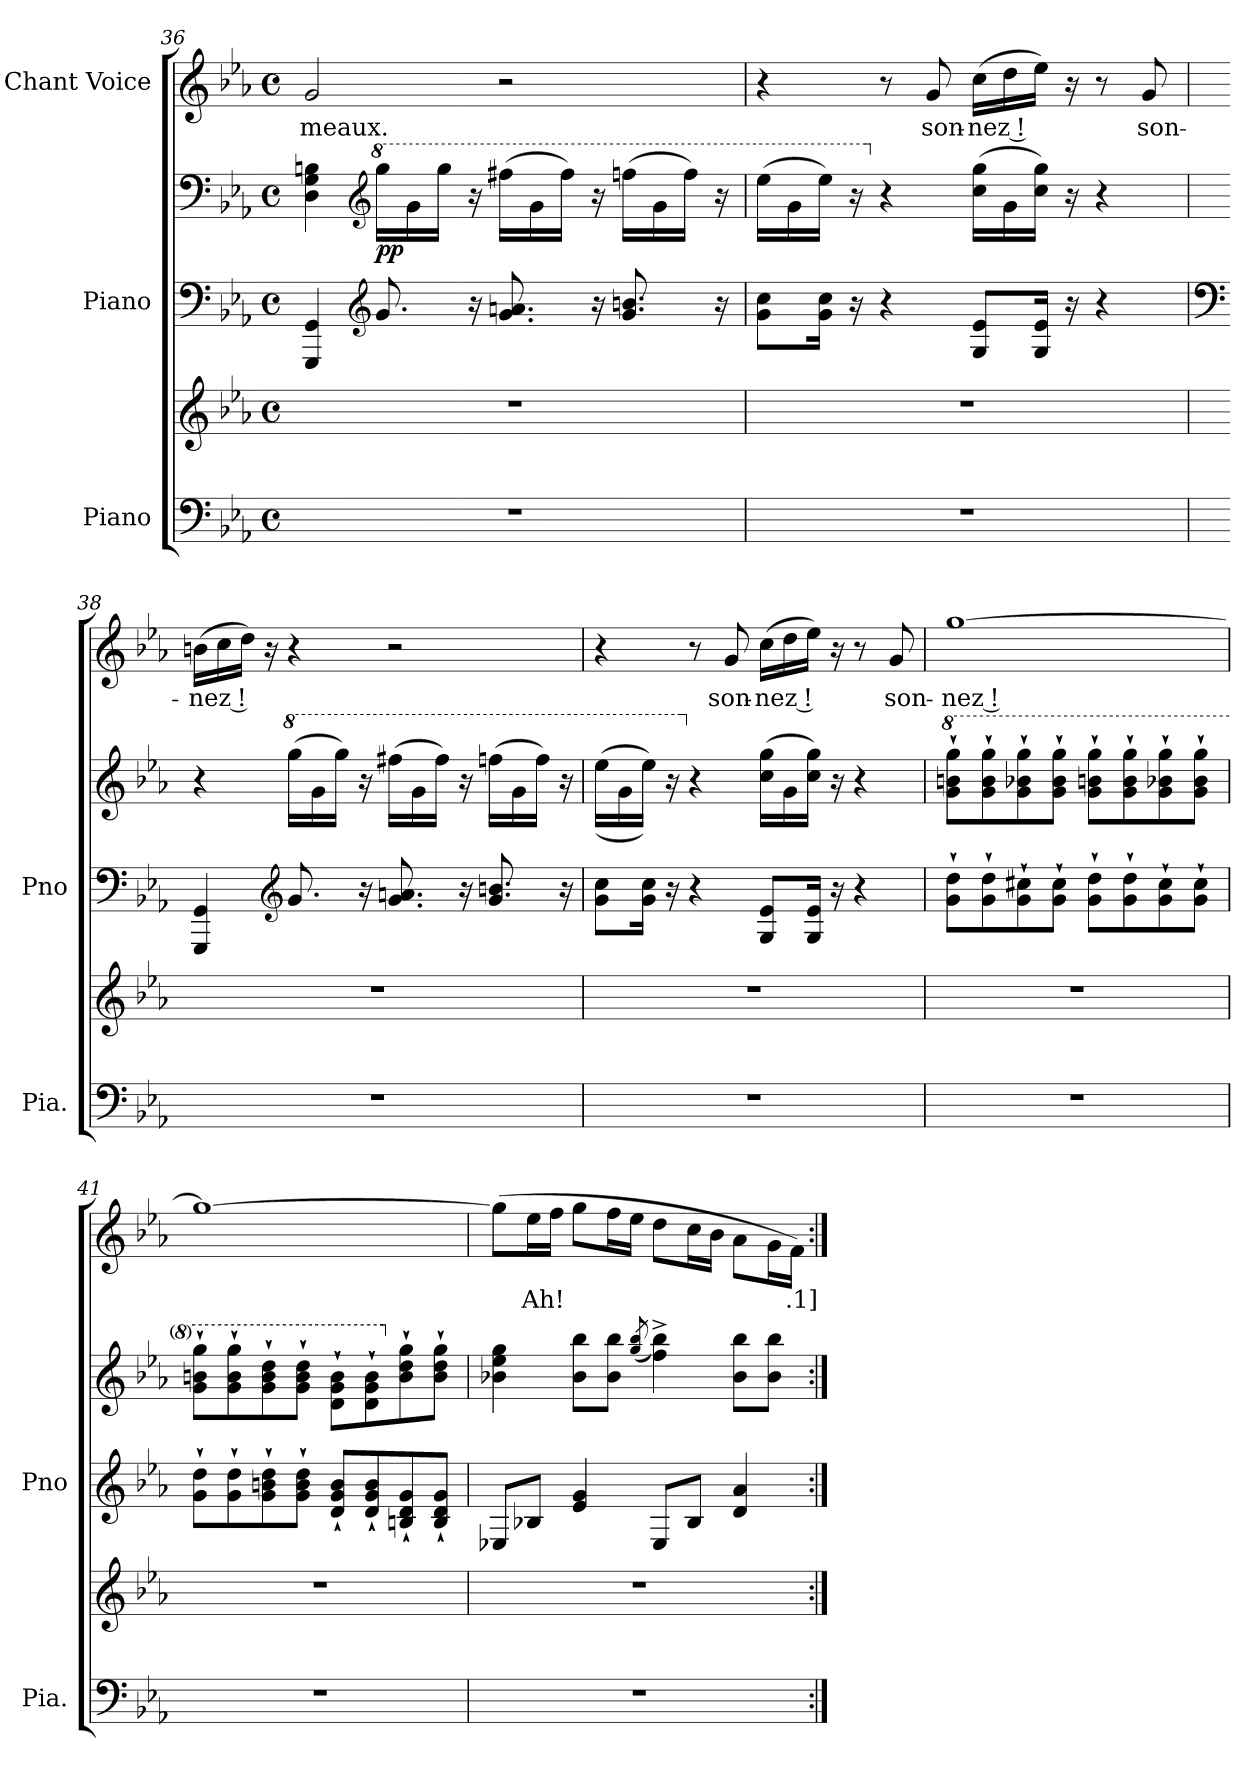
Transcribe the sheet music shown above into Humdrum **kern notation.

**kern	**kern	**kern	**kern	**dynam	**kern	**text
*part3	*part3	*part2	*part2	*part2	*part1	*part1
*staff5	*staff4	*staff3	*staff2	*staff2/3	*staff1	*staff1
*I"Piano	*	*I"Piano	*	*	*I"Chant Voice	*
*I'Pia.	*	*I'Pno	*	*	*	*
*clefF4	*clefG2	*clefF4	*clefF4	*	*clefG2	*
*k[b-e-a-]	*k[b-e-a-]	*k[b-e-a-]	*k[b-e-a-]	*	*k[b-e-a-]	*
*M4/4	*M4/4	*M4/4	*M4/4	*	*M4/4	*
*met(c)	*met(c)	*met(c)	*met(c)	*	*met(c)	*
=36	=36	=36	=36	=36	=36	=36
!	!	!	!	!	!	!LO:LY:b
1r	1r	4GGG/ 4GG/	4D\ 4G\ 4Bn\	.	2g/	-meaux.
*	*	*clefG2	*clefG2	*	*	*
*	*	*	*8va	*	*	*
!	!	!	!	!LO:DY:b	!	!
.	.	8.g/	16ggg\LL	pp	.	.
.	.	.	16gg\	.	.	.
.	.	.	16ggg\JJ	.	.	.
.	.	16r	16r	.	.	.
.	.	8.g/ 8.an/	(16fff#X\LL	.	2r	.
.	.	.	16gg\	.	.	.
.	.	.	16fff#\JJ)	.	.	.
.	.	16r	16r	.	.	.
.	.	8.g/ 8.bn/	(16fffn\LL	.	.	.
.	.	.	16gg\	.	.	.
.	.	.	16fff\JJ)	.	.	.
.	.	16r	16r	.	.	.
=37	=37	=37	=37	=37	=37	=37
1r	1r	8g\ 8cc\L	(16eee-\LL	.	4r	.
.	.	.	16gg\	.	.	.
.	.	16g\ 16cc\Jk	16eee-\JJ)	.	.	.
.	.	16r	16r	.	.	.
*	*	*	*X8va	*	*	*
.	.	4r	4r	.	8r	.
!	!	!	!	!	!	!LO:LY:b
.	.	.	.	.	8g/	son-
!	!	!	!	!	!	!LO:LY:b
.	.	8G/ 8e-/L	(16cc\ 16gg\LL	.	(16cc\LL	-nez !
.	.	.	16g\	.	16dd\	.
.	.	16G/ 16e-/Jk	16cc\ 16gg\JJ)	.	16ee-\JJ)	.
.	.	16r	16r	.	16r	.
.	.	4r	4r	.	8r	.
!	!	!	!	!	!	!LO:LY:b
.	.	.	.	.	8g/	son-
!!LO:LB:g=z
=38	=38	=38	=38	=38	=38	=38
*	*	*clefF4	*	*	*	*
!	!	!	!	!	!	!LO:LY:b
1r	1r	4GGG/ 4GG/	4r	.	(16bn\LL	-nez !
.	.	.	.	.	16cc\	.
.	.	.	.	.	16dd\JJ)	.
.	.	.	.	.	16r	.
*	*	*clefG2	*	*	*	*
*	*	*	*8va	*	*	*
.	.	8.g/	(16ggg\LL	.	4r	.
.	.	.	16gg\	.	.	.
.	.	.	16ggg\JJ)	.	.	.
.	.	16r	16r	.	.	.
.	.	8.g/ 8.an/	(16fff#X\LL	.	2r	.
.	.	.	16gg\	.	.	.
.	.	.	16fff#\JJ)	.	.	.
.	.	16r	16r	.	.	.
.	.	8.g/ 8.bn/	(16fffn\LL	.	.	.
.	.	.	16gg\	.	.	.
.	.	.	16fff\JJ)	.	.	.
.	.	16r	16r	.	.	.
!!LO:LB:g=z
=39	=39	=39	=39	=39	=39	=39
1r	1r	8g\ 8cc\L	((16eee-\LL	.	4r	.
.	.	.	16gg\	.	.	.
.	.	16g\ 16cc\Jk	16eee-\JJ))	.	.	.
.	.	16r	16r	.	.	.
*	*	*	*X8va	*	*	*
.	.	4r	4r	.	8r	.
!	!	!	!	!	!	!LO:LY:b
.	.	.	.	.	8g/	son-
!	!	!	!	!	!	!LO:LY:b
.	.	8G/ 8e-/L	(16cc\ 16gg\LL	.	(16cc\LL	-nez !
.	.	.	16g\	.	16dd\	.
.	.	16G/ 16e-/Jk	16cc\ 16gg\JJ)	.	16ee-\JJ)	.
.	.	16r	16r	.	16r	.
.	.	4r	4r	.	8r	.
!	!	!	!	!	!	!LO:LY:b
.	.	.	.	.	8g/	son-
=40	=40	=40	=40	=40	=40	=40
*	*	*	*8va	*	*	*
!	!	!	!	!	!	!LO:LY:b
1r	1r	8g\` 8dd\`L	8gg\` 8bbn\` 8ggg\`L	.	[1gg	-nez !
.	.	8g\` 8dd\`	8gg\` 8bb\` 8ggg\`	.	.	.
.	.	8g\` 8cc#X\`	8gg\` 8bb-X\` 8ggg\`	.	.	.
.	.	8g\` 8cc#\`J	8gg\` 8bb-\` 8ggg\`J	.	.	.
.	.	8g\` 8dd\`L	8gg\` 8bbn\` 8ggg\`L	.	.	.
.	.	8g\` 8dd\`	8gg\` 8bb\` 8ggg\`	.	.	.
.	.	8g\` 8cc#\`	8gg\` 8bb-X\` 8ggg\`	.	.	.
.	.	8g\` 8cc#\`J	8gg\` 8bb-\` 8ggg\`J	.	.	.
=41	=41	=41	=41	=41	=41	=41
1r	1r	8g\` 8dd\`L	8gg\` 8bbn\` 8ggg\`L	.	1gg_	.
.	.	8g\` 8dd\`	8gg\` 8bb\` 8ggg\`	.	.	.
.	.	8g\` 8bn\` 8dd\`	8gg\` 8bb\` 8ddd\`	.	.	.
.	.	8g\` 8b\` 8dd\`J	8gg\` 8bb\` 8ddd\`J	.	.	.
.	.	8d/` 8g/` 8b/`L	8dd\` 8gg\` 8bb\`L	.	.	.
.	.	8d/` 8g/` 8b/`	8dd\` 8gg\` 8bb\`	.	.	.
*	*	*	*X8va	*	*	*
.	.	8Bn/` 8d/` 8g/`	8b\` 8dd\` 8gg\`	.	.	.
.	.	8B/` 8d/` 8g/`J	8b\` 8dd\` 8gg\`J	.	.	.
=42	=42	=42	=42	=42	=42	=42
1r	1r	8E-X/L	4b-X\ 4ee-\ 4gg\	.	(8gg\L]	.
!	!	!	!	!	!	!LO:LY:b
.	.	8B-X/J	.	.	16ee-\L	Ah!
.	.	.	.	.	16ff\JJ	.
.	.	4e-/ 4g/	8b-\ 8bb-\L	.	8gg\L	.
.	.	.	8b-\ 8bb-\J	.	16ff\L	.
.	.	.	.	.	16ee-\JJ	.
.	.	.	(8qgg/ 8qbb-/	.	.	.
.	.	8E-/L	4ff\^< 4bb-\^<)	.	8dd\L	.
.	.	8B-/J	.	.	16cc\L	.
.	.	.	.	.	16b-\JJ	.
.	.	4d/ 4a-/	8b-\ 8bb-\L	.	8a-\L	.
.	.	.	8b-\ 8bb-\J	.	16g\L	.
!	!	!	!	!	!	!LO:LY:b
.	.	.	.	.	16f\JJ)	.1]
=:|!	=:|!	=:|!	=:|!	=:|!	=:|!	=:|!
*-	*-	*-	*-	*-	*-	*-
